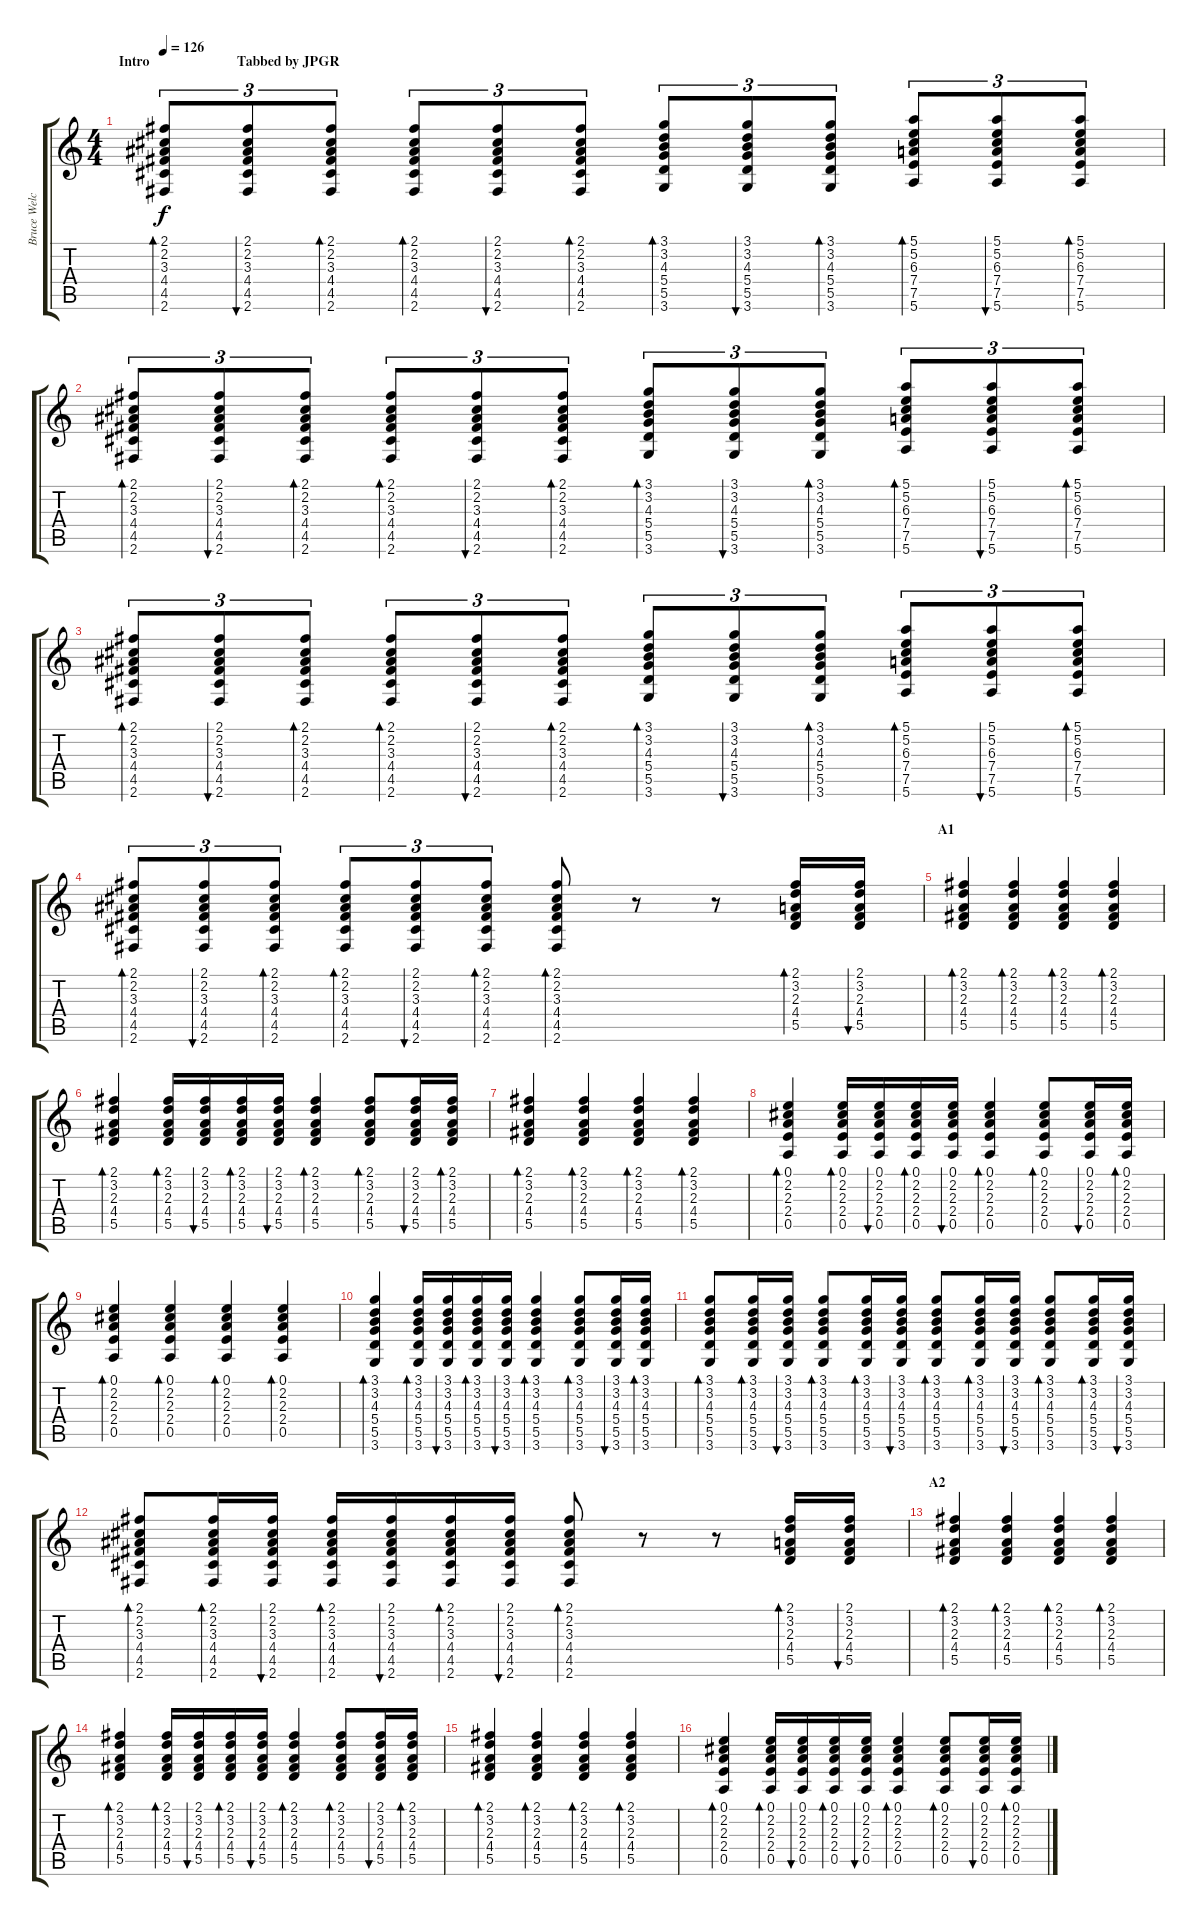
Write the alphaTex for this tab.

\track ("Bruce Welch" "Bruce Welc") {instrument acousticguitarnylon}
\staff {score tabs}
\tuning (E4 B3 G3 D3 A2 E2) {hide}
\ts (4 4)
\section ("" "Intro                         Tabbed by JPGR")
\tempo 126
\clef g2
\ks c
(2.1 2.2 3.3 4.4 4.5 2.6).8{tu (3 2) bd 60 dy f instrument acousticguitarnylon} (2.1 2.2 3.3 4.4 4.5 2.6).8{tu (3 2) bu 60} (2.1 2.2 3.3 4.4 4.5 2.6).8{tu (3 2) bd 60} (2.1 2.2 3.3 4.4 4.5 2.6).8{tu (3 2) bd 60} (2.1 2.2 3.3 4.4 4.5 2.6).8{tu (3 2) bu 60} (2.1 2.2 3.3 4.4 4.5 2.6).8{tu (3 2) bd 60} (3.1 3.2 4.3 5.4 5.5 3.6).8{tu (3 2) bd 60} (3.1 3.2 4.3 5.4 5.5 3.6).8{tu (3 2) bu 60} (3.1 3.2 4.3 5.4 5.5 3.6).8{tu (3 2) bd 60} (5.1 5.2 6.3 7.4 7.5 5.6).8{tu (3 2) bd 60} (5.1 5.2 6.3 7.4 7.5 5.6).8{tu (3 2) bu 60} (5.1 5.2 6.3 7.4 7.5 5.6).8{tu (3 2) bd 60} |
(2.1 2.2 3.3 4.4 4.5 2.6).8{tu (3 2) bd 60} (2.1 2.2 3.3 4.4 4.5 2.6).8{tu (3 2) bu 60} (2.1 2.2 3.3 4.4 4.5 2.6).8{tu (3 2) bd 60} (2.1 2.2 3.3 4.4 4.5 2.6).8{tu (3 2) bd 60} (2.1 2.2 3.3 4.4 4.5 2.6).8{tu (3 2) bu 60} (2.1 2.2 3.3 4.4 4.5 2.6).8{tu (3 2) bd 60} (3.1 3.2 4.3 5.4 5.5 3.6).8{tu (3 2) bd 60} (3.1 3.2 4.3 5.4 5.5 3.6).8{tu (3 2) bu 60} (3.1 3.2 4.3 5.4 5.5 3.6).8{tu (3 2) bd 60} (5.1 5.2 6.3 7.4 7.5 5.6).8{tu (3 2) bd 60} (5.1 5.2 6.3 7.4 7.5 5.6).8{tu (3 2) bu 60} (5.1 5.2 6.3 7.4 7.5 5.6).8{tu (3 2) bd 60} |
(2.1 2.2 3.3 4.4 4.5 2.6).8{tu (3 2) bd 60} (2.1 2.2 3.3 4.4 4.5 2.6).8{tu (3 2) bu 60} (2.1 2.2 3.3 4.4 4.5 2.6).8{tu (3 2) bd 60} (2.1 2.2 3.3 4.4 4.5 2.6).8{tu (3 2) bd 60} (2.1 2.2 3.3 4.4 4.5 2.6).8{tu (3 2) bu 60} (2.1 2.2 3.3 4.4 4.5 2.6).8{tu (3 2) bd 60} (3.1 3.2 4.3 5.4 5.5 3.6).8{tu (3 2) bd 60} (3.1 3.2 4.3 5.4 5.5 3.6).8{tu (3 2) bu 60} (3.1 3.2 4.3 5.4 5.5 3.6).8{tu (3 2) bd 60} (5.1 5.2 6.3 7.4 7.5 5.6).8{tu (3 2) bd 60} (5.1 5.2 6.3 7.4 7.5 5.6).8{tu (3 2) bu 60} (5.1 5.2 6.3 7.4 7.5 5.6).8{tu (3 2) bd 60} |
(2.1 2.2 3.3 4.4 4.5 2.6).8{tu (3 2) bd 60} (2.1 2.2 3.3 4.4 4.5 2.6).8{tu (3 2) bu 60} (2.1 2.2 3.3 4.4 4.5 2.6).8{tu (3 2) bd 60} (2.1 2.2 3.3 4.4 4.5 2.6).8{tu (3 2) bd 60} (2.1 2.2 3.3 4.4 4.5 2.6).8{tu (3 2) bu 60} (2.1 2.2 3.3 4.4 4.5 2.6).8{tu (3 2) bd 60} (2.1 2.2 3.3 4.4 4.5 2.6).8{bd 60} r.8 r.8 (2.1 3.2 2.3 4.4 5.5).16{bd 60} (2.1 3.2 2.3 4.4 5.5).16{bu 60} |
\section ("" "A1")
(2.1 3.2 2.3 4.4 5.5).4{bd 60} (2.1 3.2 2.3 4.4 5.5).4{bd 60} (2.1 3.2 2.3 4.4 5.5).4{bd 60} (2.1 3.2 2.3 4.4 5.5).4{bd 60} |
(2.1 3.2 2.3 4.4 5.5).4{bd 60} (2.1 3.2 2.3 4.4 5.5).16{bd 60} (2.1 3.2 2.3 4.4 5.5).16{bu 60} (2.1 3.2 2.3 4.4 5.5).16{bd 60} (2.1 3.2 2.3 4.4 5.5).16{bu 60} (2.1 3.2 2.3 4.4 5.5).4{bd 60} (2.1 3.2 2.3 4.4 5.5).8{bd 60} (2.1 3.2 2.3 4.4 5.5).16{bu 60} (2.1 3.2 2.3 4.4 5.5).16{bd 60} |
(2.1 3.2 2.3 4.4 5.5).4{bd 60} (2.1 3.2 2.3 4.4 5.5).4{bd 60} (2.1 3.2 2.3 4.4 5.5).4{bd 60} (2.1 3.2 2.3 4.4 5.5).4{bd 60} |
(0.1 2.2 2.3 2.4 0.5).4{bd 60} (0.1 2.2 2.3 2.4 0.5).16{bd 60} (0.1 2.2 2.3 2.4 0.5).16{bu 60} (0.1 2.2 2.3 2.4 0.5).16{bd 60} (0.1 2.2 2.3 2.4 0.5).16{bu 60} (0.1 2.2 2.3 2.4 0.5).4{bd 60} (0.1 2.2 2.3 2.4 0.5).8{bd 60} (0.1 2.2 2.3 2.4 0.5).16{bu 60} (0.1 2.2 2.3 2.4 0.5).16{bd 60} |
(0.1 2.2 2.3 2.4 0.5).4{bd 60} (0.1 2.2 2.3 2.4 0.5).4{bd 60} (0.1 2.2 2.3 2.4 0.5).4{bd 60} (0.1 2.2 2.3 2.4 0.5).4{bd 60} |
(3.1 3.2 4.3 5.4 5.5 3.6).4{bd 60} (3.1 3.2 4.3 5.4 5.5 3.6).16{bd 60} (3.1 3.2 4.3 5.4 5.5 3.6).16{bu 60} (3.1 3.2 4.3 5.4 5.5 3.6).16{bd 60} (3.1 3.2 4.3 5.4 5.5 3.6).16{bu 60} (3.1 3.2 4.3 5.4 5.5 3.6).4{bd 60} (3.1 3.2 4.3 5.4 5.5 3.6).8{bd 60} (3.1 3.2 4.3 5.4 5.5 3.6).16{bu 60} (3.1 3.2 4.3 5.4 5.5 3.6).16{bd 60} |
(3.1 3.2 4.3 5.4 5.5 3.6).8{bd 60} (3.1 3.2 4.3 5.4 5.5 3.6).16{bd 60} (3.1 3.2 4.3 5.4 5.5 3.6).16{bu 60} (3.1 3.2 4.3 5.4 5.5 3.6).8{bd 60} (3.1 3.2 4.3 5.4 5.5 3.6).16{bd 60} (3.1 3.2 4.3 5.4 5.5 3.6).16{bu 60} (3.1 3.2 4.3 5.4 5.5 3.6).8{bd 60} (3.1 3.2 4.3 5.4 5.5 3.6).16{bd 60} (3.1 3.2 4.3 5.4 5.5 3.6).16{bu 60} (3.1 3.2 4.3 5.4 5.5 3.6).8{bd 60} (3.1 3.2 4.3 5.4 5.5 3.6).16{bd 60} (3.1 3.2 4.3 5.4 5.5 3.6).16{bu 60} |
(2.1 2.2 3.3 4.4 4.5 2.6).8{bd 60} (2.1 2.2 3.3 4.4 4.5 2.6).16{bd 60} (2.1 2.2 3.3 4.4 4.5 2.6).16{bu 60} (2.1 2.2 3.3 4.4 4.5 2.6).16{bd 60} (2.1 2.2 3.3 4.4 4.5 2.6).16{bu 60} (2.1 2.2 3.3 4.4 4.5 2.6).16{bd 60} (2.1 2.2 3.3 4.4 4.5 2.6).16{bu 60} (2.1 2.2 3.3 4.4 4.5 2.6).8{bd 60} r.8 r.8 (2.1 3.2 2.3 4.4 5.5).16{bd 60} (2.1 3.2 2.3 4.4 5.5).16{bu 60} |
\section ("" "A2")
(2.1 3.2 2.3 4.4 5.5).4{bd 60} (2.1 3.2 2.3 4.4 5.5).4{bd 60} (2.1 3.2 2.3 4.4 5.5).4{bd 60} (2.1 3.2 2.3 4.4 5.5).4{bd 60} |
(2.1 3.2 2.3 4.4 5.5).4{bd 60} (2.1 3.2 2.3 4.4 5.5).16{bd 60} (2.1 3.2 2.3 4.4 5.5).16{bu 60} (2.1 3.2 2.3 4.4 5.5).16{bd 60} (2.1 3.2 2.3 4.4 5.5).16{bu 60} (2.1 3.2 2.3 4.4 5.5).4{bd 60} (2.1 3.2 2.3 4.4 5.5).8{bd 60} (2.1 3.2 2.3 4.4 5.5).16{bu 60} (2.1 3.2 2.3 4.4 5.5).16{bd 60} |
(2.1 3.2 2.3 4.4 5.5).4{bd 60} (2.1 3.2 2.3 4.4 5.5).4{bd 60} (2.1 3.2 2.3 4.4 5.5).4{bd 60} (2.1 3.2 2.3 4.4 5.5).4{bd 60} |
(0.1 2.2 2.3 2.4 0.5).4{bd 60} (0.1 2.2 2.3 2.4 0.5).16{bd 60} (0.1 2.2 2.3 2.4 0.5).16{bu 60} (0.1 2.2 2.3 2.4 0.5).16{bd 60} (0.1 2.2 2.3 2.4 0.5).16{bu 60} (0.1 2.2 2.3 2.4 0.5).4{bd 60} (0.1 2.2 2.3 2.4 0.5).8{bd 60} (0.1 2.2 2.3 2.4 0.5).16{bu 60} (0.1 2.2 2.3 2.4 0.5).16{bd 60}
